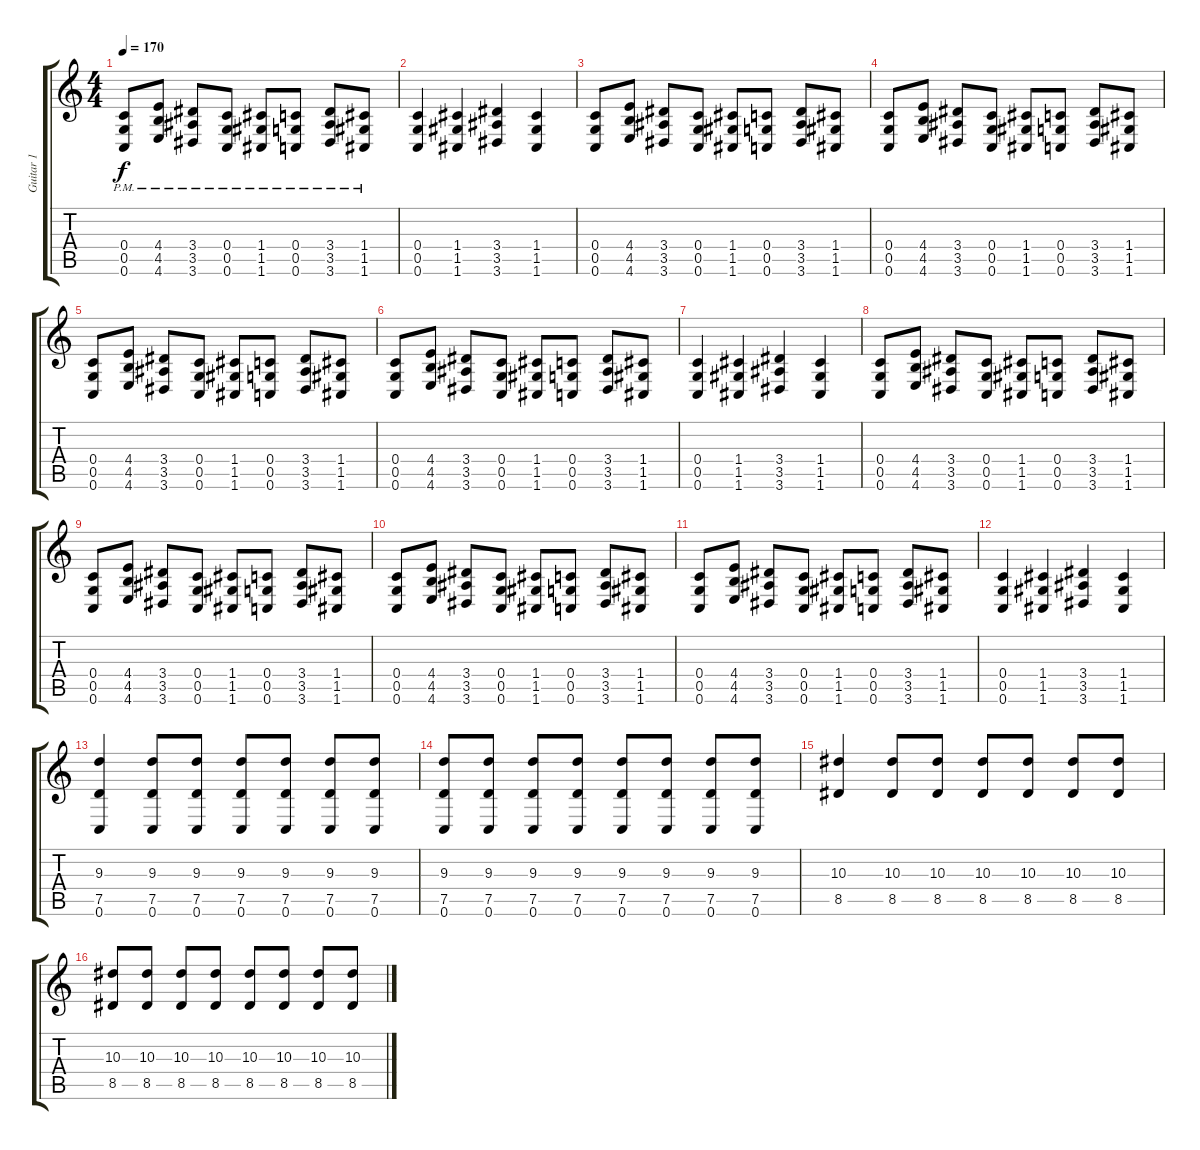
\track ("Guitar 1" "Guitar 1") {instrument electricguitarclean}
\staff {score tabs}
\tuning (D4 A3 F3 C3 G2 C2) {hide}
\ts (4 4)
\tempo 170
\clef g2
\ks c
(0.4{pm} 0.5{pm} 0.6{pm}).8{dy f} (4.4{pm} 4.5{pm} 4.6{pm}).8 (3.4{pm} 3.5{pm} 3.6{pm}).8 (0.4{pm} 0.5{pm} 0.6{pm}).8 (1.4{pm} 1.5{pm} 1.6{pm}).8 (0.4{pm} 0.5{pm} 0.6{pm}).8 (3.4{pm} 3.5{pm} 3.6{pm}).8 (1.4{pm} 1.5{pm} 1.6{pm}).8 |
(0.4 0.5 0.6).4 (1.4 1.5 1.6).4 (3.4 3.5 3.6).4 (1.4 1.5 1.6).4 |
(0.4 0.5 0.6).8 (4.4 4.5 4.6).8 (3.4 3.5 3.6).8 (0.4 0.5 0.6).8 (1.4 1.5 1.6).8 (0.4 0.5 0.6).8 (3.4 3.5 3.6).8 (1.4 1.5 1.6).8 |
(0.4 0.5 0.6).8 (4.4 4.5 4.6).8 (3.4 3.5 3.6).8 (0.4 0.5 0.6).8 (1.4 1.5 1.6).8 (0.4 0.5 0.6).8 (3.4 3.5 3.6).8 (1.4 1.5 1.6).8 |
(0.4 0.5 0.6).8 (4.4 4.5 4.6).8 (3.4 3.5 3.6).8 (0.4 0.5 0.6).8 (1.4 1.5 1.6).8 (0.4 0.5 0.6).8 (3.4 3.5 3.6).8 (1.4 1.5 1.6).8 |
(0.4 0.5 0.6).8 (4.4 4.5 4.6).8 (3.4 3.5 3.6).8 (0.4 0.5 0.6).8 (1.4 1.5 1.6).8 (0.4 0.5 0.6).8 (3.4 3.5 3.6).8 (1.4 1.5 1.6).8 |
(0.4 0.5 0.6).4 (1.4 1.5 1.6).4 (3.4 3.5 3.6).4 (1.4 1.5 1.6).4 |
(0.4 0.5 0.6).8 (4.4 4.5 4.6).8 (3.4 3.5 3.6).8 (0.4 0.5 0.6).8 (1.4 1.5 1.6).8 (0.4 0.5 0.6).8 (3.4 3.5 3.6).8 (1.4 1.5 1.6).8 |
(0.4 0.5 0.6).8 (4.4 4.5 4.6).8 (3.4 3.5 3.6).8 (0.4 0.5 0.6).8 (1.4 1.5 1.6).8 (0.4 0.5 0.6).8 (3.4 3.5 3.6).8 (1.4 1.5 1.6).8 |
(0.4 0.5 0.6).8 (4.4 4.5 4.6).8 (3.4 3.5 3.6).8 (0.4 0.5 0.6).8 (1.4 1.5 1.6).8 (0.4 0.5 0.6).8 (3.4 3.5 3.6).8 (1.4 1.5 1.6).8 |
(0.4 0.5 0.6).8 (4.4 4.5 4.6).8 (3.4 3.5 3.6).8 (0.4 0.5 0.6).8 (1.4 1.5 1.6).8 (0.4 0.5 0.6).8 (3.4 3.5 3.6).8 (1.4 1.5 1.6).8 |
(0.4 0.5 0.6).4 (1.4 1.5 1.6).4 (3.4 3.5 3.6).4 (1.4 1.5 1.6).4 |
(9.3 7.5 0.6).4{volume 5} (9.3 7.5 0.6).8{volume 13} (9.3 7.5 0.6).8 (9.3 7.5 0.6).8 (9.3 7.5 0.6).8 (9.3 7.5 0.6).8 (9.3 7.5 0.6).8 |
(9.3 7.5 0.6).8 (9.3 7.5 0.6).8 (9.3 7.5 0.6).8 (9.3 7.5 0.6).8 (9.3 7.5 0.6).8 (9.3 7.5 0.6).8 (9.3 7.5 0.6).8 (9.3 7.5 0.6).8 |
(10.3 8.5).4 (10.3 8.5).8 (10.3 8.5).8 (10.3 8.5).8 (10.3 8.5).8 (10.3 8.5).8 (10.3 8.5).8 |
(10.3 8.5).8 (10.3 8.5).8 (10.3 8.5).8 (10.3 8.5).8 (10.3 8.5).8 (10.3 8.5).8 (10.3 8.5).8 (10.3 8.5).8
